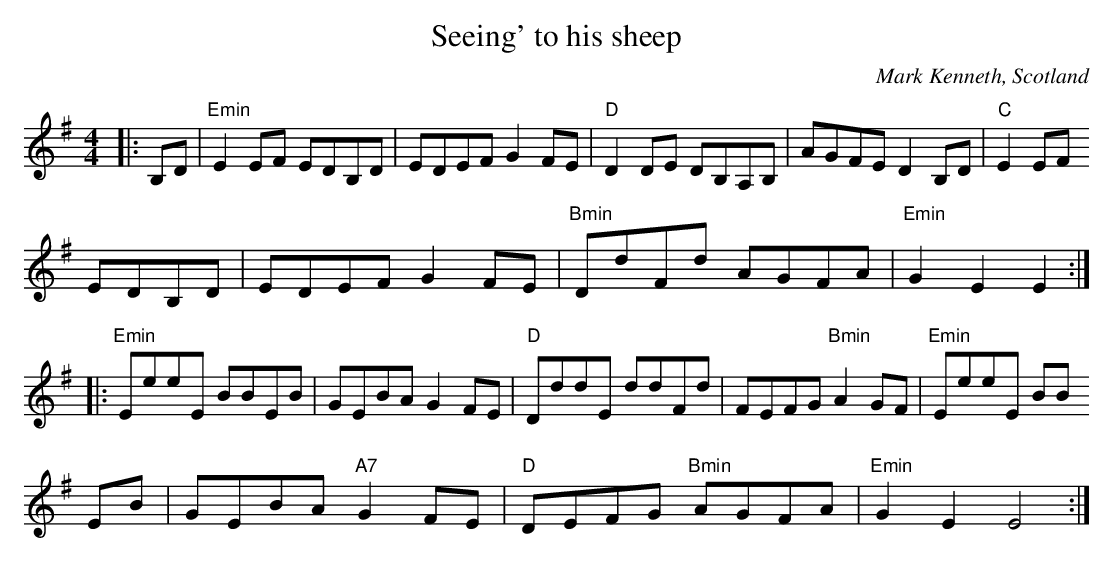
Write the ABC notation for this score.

X:1
T:Seeing' to his sheep
M:4/4
L:1/8
C:Mark Kenneth, Scotland
K:EMin
|:B,D|"Emin"E2 EF EDB,D|EDEF G2 FE|"D"D2 DE DB,A,B,|AGFE D2 B,D|"C"E2 EF
EDB,D|EDEF G2 FE|"Bmin"DdFd AGFA|"Emin"G2E2E2:|
|:"Emin"EeeE BBEB|GEBA G2 FE|"D"DddE ddFd|FEFG "Bmin"A2 GF|"Emin"EeeE BB
EB|GEBA "A7"G2 FE|"D"DEFG "Bmin"AGFA|"Emin"G2E2E4:|
